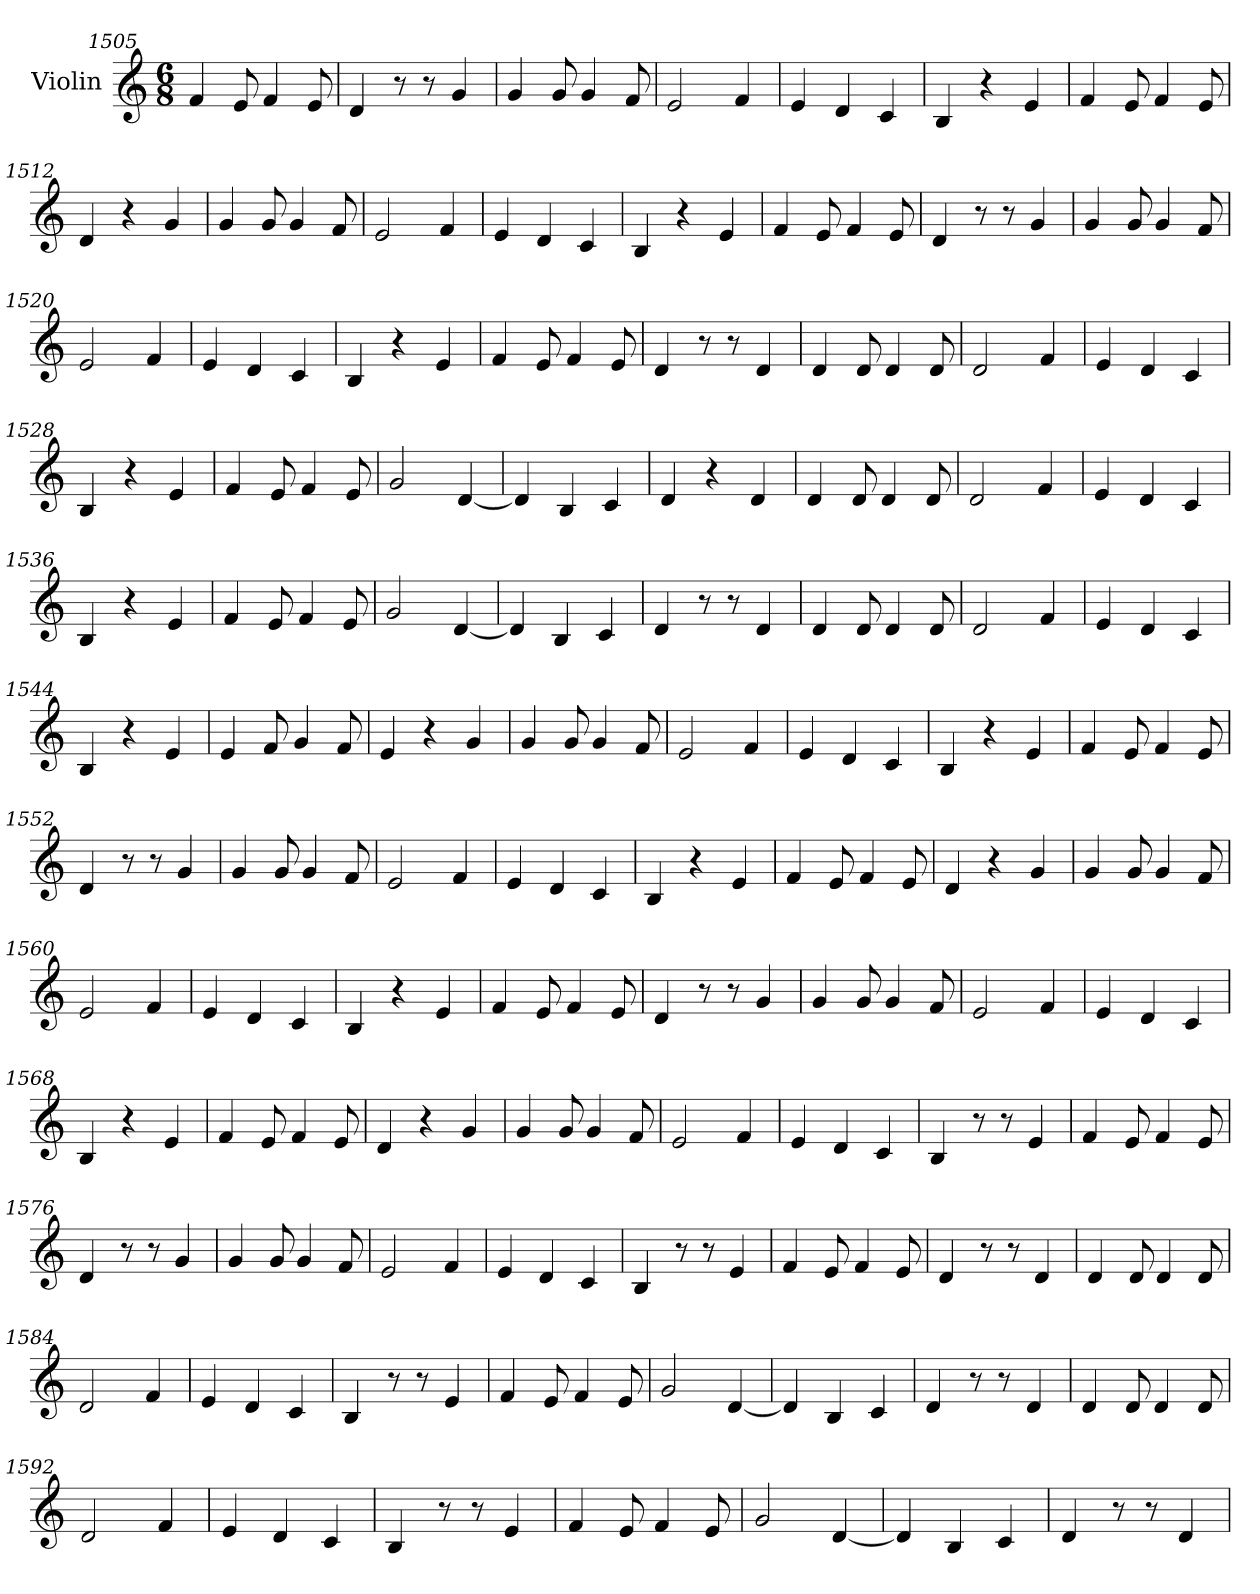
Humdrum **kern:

**kern
*part1
*staff1
*I"Violin
*clefG2
*k[]
*M6/8
=1505
4f/
8e/
4f/
8e/
=1506
4d/
8r
8r
4g/
=1507
4g/
8g/
4g/
8f/
=1508
2e/
4f/
=1509
4e/
4d/
4c/
=1510
4B/
4r
4e/
!!LO:PB:g=z
=1511
4f/
8e/
4f/
8e/
=1512
4d/
4r
4g/
=1513
4g/
8g/
4g/
8f/
=1514
2e/
4f/
=1515
4e/
4d/
4c/
=1516
4B/
4r
4e/
=1517
4f/
8e/
4f/
8e/
!!LO:LB:g=z
=1518
4d/
8r
8r
4g/
=1519
4g/
8g/
4g/
8f/
=1520
2e/
4f/
=1521
4e/
4d/
4c/
=1522
4B/
4r
4e/
=1523
4f/
8e/
4f/
8e/
=1524
4d/
8r
8r
4d/
!!LO:LB:g=z
=1525
4d/
8d/
4d/
8d/
=1526
2d/
4f/
=1527
4e/
4d/
4c/
=1528
4B/
4r
4e/
=1529
4f/
8e/
4f/
8e/
=1530
2g/
[4d/
=1531
4d/]
4B/
4c/
!!LO:LB:g=z
=1532
4d/
4r
4d/
=1533
4d/
8d/
4d/
8d/
=1534
2d/
4f/
=1535
4e/
4d/
4c/
=1536
4B/
4r
4e/
=1537
4f/
8e/
4f/
8e/
=1538
2g/
[4d/
!!LO:LB:g=z
=1539
4d/]
4B/
4c/
=1540
4d/
8r
8r
4d/
=1541
4d/
8d/
4d/
8d/
=1542
2d/
4f/
=1543
4e/
4d/
4c/
=1544
4B/
4r
4e/
=1545
4e/
8f/
4g/
8f/
!!LO:LB:g=z
=1546
4e/
4r
4g/
=1547
4g/
8g/
4g/
8f/
=1548
2e/
4f/
=1549
4e/
4d/
4c/
=1550
4B/
4r
4e/
=1551
4f/
8e/
4f/
8e/
=1552
4d/
8r
8r
4g/
!!LO:LB:g=z
=1553
4g/
8g/
4g/
8f/
=1554
2e/
4f/
=1555
4e/
4d/
4c/
=1556
4B/
4r
4e/
=1557
4f/
8e/
4f/
8e/
=1558
4d/
4r
4g/
=1559
4g/
8g/
4g/
8f/
!!LO:LB:g=z
=1560
2e/
4f/
=1561
4e/
4d/
4c/
=1562
4B/
4r
4e/
=1563
4f/
8e/
4f/
8e/
=1564
4d/
8r
8r
4g/
=1565
4g/
8g/
4g/
8f/
=1566
2e/
4f/
!!LO:PB:g=z
=1567
4e/
4d/
4c/
=1568
4B/
4r
4e/
=1569
4f/
8e/
4f/
8e/
=1570
4d/
4r
4g/
=1571
4g/
8g/
4g/
8f/
=1572
2e/
4f/
=1573
4e/
4d/
4c/
!!LO:LB:g=z
=1574
4B/
8r
8r
4e/
=1575
4f/
8e/
4f/
8e/
=1576
4d/
8r
8r
4g/
=1577
4g/
8g/
4g/
8f/
=1578
2e/
4f/
=1579
4e/
4d/
4c/
=1580
4B/
8r
8r
4e/
!!LO:LB:g=z
=1581
4f/
8e/
4f/
8e/
=1582
4d/
8r
8r
4d/
=1583
4d/
8d/
4d/
8d/
=1584
2d/
4f/
=1585
4e/
4d/
4c/
=1586
4B/
8r
8r
4e/
=1587
4f/
8e/
4f/
8e/
!!LO:LB:g=z
=1588
2g/
[4d/
=1589
4d/]
4B/
4c/
=1590
4d/
8r
8r
4d/
=1591
4d/
8d/
4d/
8d/
=1592
2d/
4f/
=1593
4e/
4d/
4c/
=1594
4B/
8r
8r
4e/
!!LO:LB:g=z
=1595
4f/
8e/
4f/
8e/
=1596
2g/
[4d/
=1597
4d/]
4B/
4c/
=1598
4d/
8r
8r
4d/
=
*-
